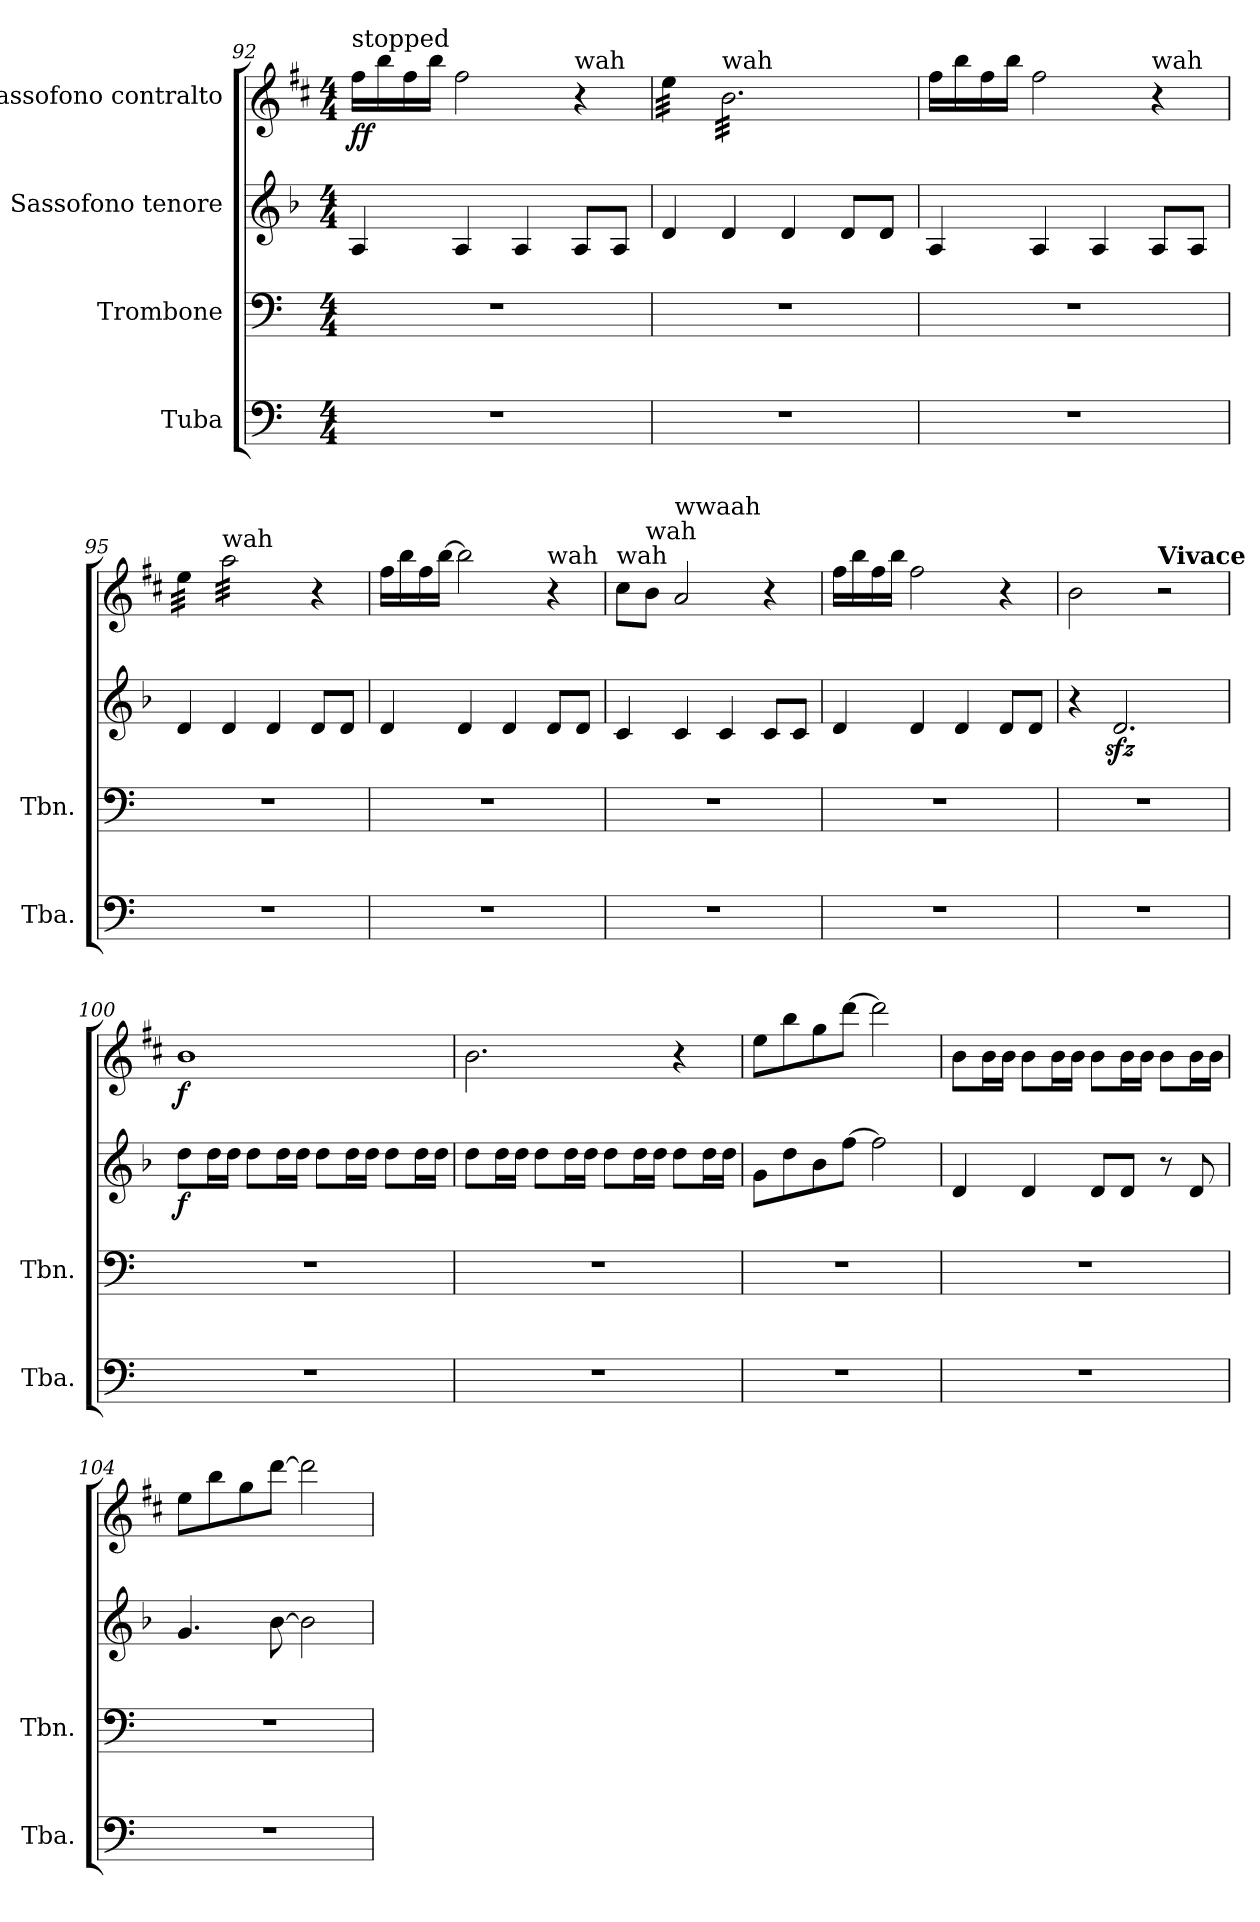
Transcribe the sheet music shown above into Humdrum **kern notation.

**kern	**kern	**kern	**dynam	**kern	**dynam
*part4	*part3	*part2	*part2	*part1	*part1
*staff4	*staff3	*staff2	*staff2	*staff1	*staff1
*I"Tuba	*I"Trombone	*I"Sassofono tenore	*	*I"Sassofono contralto	*
*I'Tba.	*I'Tbn.	*	*	*	*
*clefF4	*clefF4	*clefG2	*	*clefG2	*
*ITrd4c7	*ITrd4c7	*ITrd8c14	*	*ITrd5c9	*
*k[b-]	*k[b-]	*k[b-]	*	*k[b-]	*
*M4/4	*M4/4	*M4/4	*	*M4/4	*
=92	=92	=92	=92	=92	=92
!	!	!	!	!LO:TX:a:t=stopped	!
!	!	!	!	!	!LO:DY:b
1r	1r	4AA/	.	16a\LL	ff
.	.	.	.	16dd\	.
.	.	.	.	16a\	.
.	.	.	.	16dd\JJ	.
.	.	4AA/	.	2a\	.
.	.	4AA/	.	.	.
!	!	!	!	!LO:TX:a:t=wah	!
.	.	8AA/L	.	4r	.
.	.	8AA/J	.	.	.
=93	=93	=93	=93	=93	=93
!	!	!	!	!LO:TX:a:t=wah	!
*	*	*	*	*tremolo	*
1r	1r	4D/	.	32g\LLL	.
.	.	.	.	32g\	.
.	.	.	.	32g\	.
.	.	.	.	32g\	.
.	.	.	.	32g\	.
.	.	.	.	32g\	.
.	.	.	.	32g\	.
.	.	.	.	32g\JJJ	.
!	!	!	!	!LO:TX:a:t=wah	!
.	.	4D/	.	32d\LLL	.
.	.	.	.	32d\	.
.	.	.	.	32d\	.
.	.	.	.	32d\	.
.	.	.	.	32d\	.
.	.	.	.	32d\	.
.	.	.	.	32d\	.
.	.	.	.	32d\	.
.	.	4D/	.	32d\	.
.	.	.	.	32d\	.
.	.	.	.	32d\	.
.	.	.	.	32d\	.
.	.	.	.	32d\	.
.	.	.	.	32d\	.
.	.	.	.	32d\	.
.	.	.	.	32d\	.
.	.	8D/L	.	32d\	.
.	.	.	.	32d\	.
.	.	.	.	32d\	.
.	.	.	.	32d\	.
.	.	8D/J	.	32d\	.
.	.	.	.	32d\	.
.	.	.	.	32d\	.
.	.	.	.	32d\JJJ	.
*	*	*	*	*Xtremolo	*
=94	=94	=94	=94	=94	=94
1r	1r	4AA/	.	16a\LL	.
.	.	.	.	16dd\	.
.	.	.	.	16a\	.
.	.	.	.	16dd\JJ	.
.	.	4AA/	.	2a\	.
.	.	4AA/	.	.	.
!	!	!	!	!LO:TX:a:t=wah	!
.	.	8AA/L	.	4r	.
.	.	8AA/J	.	.	.
!!LO:LB:g=z
=95	=95	=95	=95	=95	=95
!	!	!	!	!LO:TX:a:t=wah	!
*	*	*	*	*tremolo	*
1r	1r	4D/	.	32g\LLL	.
.	.	.	.	32g\	.
.	.	.	.	32g\	.
.	.	.	.	32g\	.
.	.	.	.	32g\	.
.	.	.	.	32g\	.
.	.	.	.	32g\	.
.	.	.	.	32g\JJJ	.
!	!	!	!	!LO:TX:a:t=wah	!
.	.	4D/	.	32cc\LLL	.
.	.	.	.	32cc\	.
.	.	.	.	32cc\	.
.	.	.	.	32cc\	.
.	.	.	.	32cc\	.
.	.	.	.	32cc\	.
.	.	.	.	32cc\	.
.	.	.	.	32cc\	.
.	.	4D/	.	32cc\	.
.	.	.	.	32cc\	.
.	.	.	.	32cc\	.
.	.	.	.	32cc\	.
.	.	.	.	32cc\	.
.	.	.	.	32cc\	.
.	.	.	.	32cc\	.
.	.	.	.	32cc\JJJ	.
*	*	*	*	*Xtremolo	*
.	.	8D/L	.	4r	.
.	.	8D/J	.	.	.
=96	=96	=96	=96	=96	=96
1r	1r	4D/	.	16a\LL	.
.	.	.	.	16dd\	.
.	.	.	.	16a\	.
.	.	.	.	[16dd\JJ	.
.	.	4D/	.	2dd\]	.
.	.	4D/	.	.	.
!	!	!	!	!LO:TX:a:t=wah	!
.	.	8D/L	.	4r	.
.	.	8D/J	.	.	.
=97	=97	=97	=97	=97	=97
!	!	!	!	!LO:TX:a:t=wah	!
1r	1r	4C/	.	8e\L	.
!	!	!	!	!LO:TX:a:t=wah	!
.	.	.	.	8d\J	.
!	!	!	!	!LO:TX:a:t=wwaah	!
.	.	4C/	.	2c/	.
.	.	4C/	.	.	.
.	.	8C/L	.	4r	.
.	.	8C/J	.	.	.
=98	=98	=98	=98	=98	=98
1r	1r	4D/	.	16a\LL	.
.	.	.	.	16dd\	.
.	.	.	.	16a\	.
.	.	.	.	16dd\JJ	.
.	.	4D/	.	2a\	.
.	.	4D/	.	.	.
.	.	8D/L	.	4r	.
.	.	8D/J	.	.	.
=99	=99	=99	=99	=99	=99
1r	1r	4r	.	2d\	.
.	.	2.Dzz</	.	.	.
!	!	!	!	!LO:TX:a:B:t=Vivace	!
.	.	.	.	2r	.
=100	=100	=100	=100	=100	=100
!	!	!	!LO:DY:b	!	!LO:DY:b
1r	1r	8d\L	f	1d	f
.	.	16d\L	.	.	.
.	.	16d\JJ	.	.	.
.	.	8d\L	.	.	.
.	.	16d\L	.	.	.
.	.	16d\JJ	.	.	.
.	.	8d\L	.	.	.
.	.	16d\L	.	.	.
.	.	16d\JJ	.	.	.
.	.	8d\L	.	.	.
.	.	16d\L	.	.	.
.	.	16d\JJ	.	.	.
!!LO:LB:g=z
=101	=101	=101	=101	=101	=101
1r	1r	8d\L	.	2.d\	.
.	.	16d\L	.	.	.
.	.	16d\JJ	.	.	.
.	.	8d\L	.	.	.
.	.	16d\L	.	.	.
.	.	16d\JJ	.	.	.
.	.	8d\L	.	.	.
.	.	16d\L	.	.	.
.	.	16d\JJ	.	.	.
.	.	8d\L	.	4r	.
.	.	16d\L	.	.	.
.	.	16d\JJ	.	.	.
=102	=102	=102	=102	=102	=102
1r	1r	8G\L	.	8g\L	.
.	.	8d\	.	8dd\	.
.	.	8B-\	.	8b-\	.
.	.	[8f\J	.	[8ff\J	.
.	.	2f\]	.	2ff\]	.
=103	=103	=103	=103	=103	=103
1r	1r	4D/	.	8d\L	.
.	.	.	.	16d\L	.
.	.	.	.	16d\JJ	.
.	.	4D/	.	8d\L	.
.	.	.	.	16d\L	.
.	.	.	.	16d\JJ	.
.	.	8D/L	.	8d\L	.
.	.	8D/J	.	16d\L	.
.	.	.	.	16d\JJ	.
.	.	8r	.	8d\L	.
.	.	8D/	.	16d\L	.
.	.	.	.	16d\JJ	.
=104	=104	=104	=104	=104	=104
1r	1r	4.G/	.	8g\L	.
.	.	.	.	8dd\	.
.	.	.	.	8b-\	.
.	.	[8B-\	.	[8ff\J	.
.	.	2B-\]	.	2ff\]	.
=	=	=	=	=	=
*-	*-	*-	*-	*-	*-
